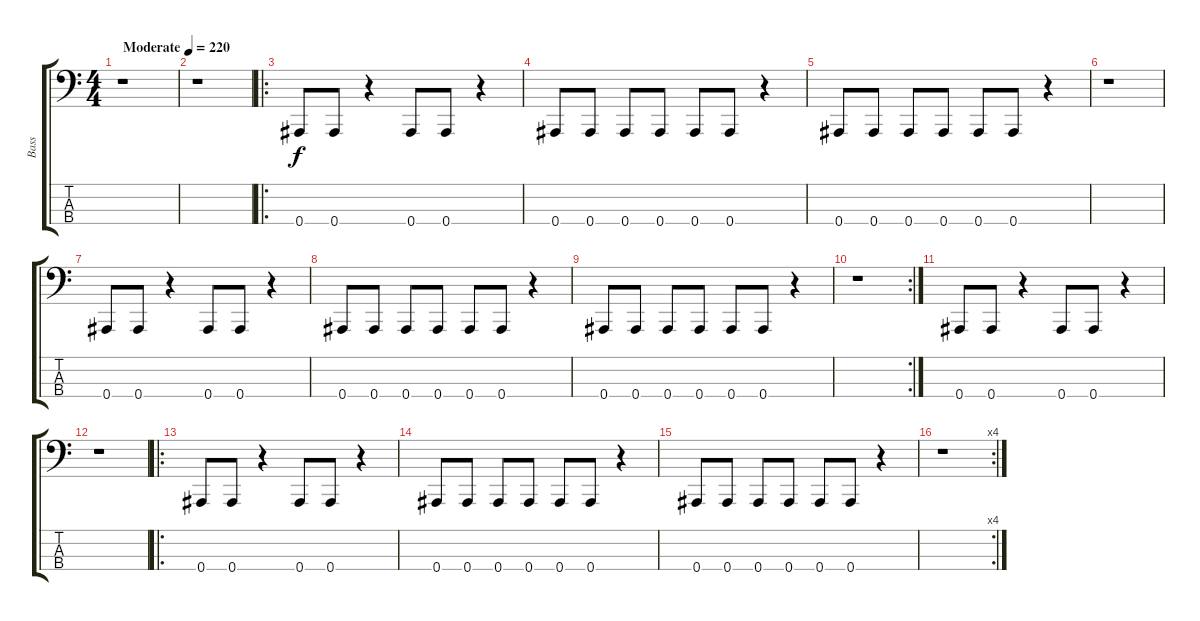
\track ("Bass" "Bass") {instrument electricbasspick}
\staff {score tabs}
\tuning (Eb2 Bb1 F1 Bb0) {hide}
\ts (4 4)
\tempo (220 "Moderate")
\clef f4
\ks c
r.1{dy f instrument electricbasspick} |
r.1 |
\ro
0.4.8 0.4.8 r.4 0.4.8 0.4.8 r.4 |
0.4.8 0.4.8 0.4.8 0.4.8 0.4.8 0.4.8 r.4 |
0.4.8 0.4.8 0.4.8 0.4.8 0.4.8 0.4.8 r.4 |
r.1 |
0.4.8 0.4.8 r.4 0.4.8 0.4.8 r.4 |
0.4.8 0.4.8 0.4.8 0.4.8 0.4.8 0.4.8 r.4 |
0.4.8 0.4.8 0.4.8 0.4.8 0.4.8 0.4.8 r.4 |
\rc 2
r.1 |
0.4.8 0.4.8 r.4 0.4.8 0.4.8 r.4 |
r.1 |
\ro
0.4.8 0.4.8 r.4 0.4.8 0.4.8 r.4 |
0.4.8 0.4.8 0.4.8 0.4.8 0.4.8 0.4.8 r.4 |
0.4.8 0.4.8 0.4.8 0.4.8 0.4.8 0.4.8 r.4 |
\rc 4
r.1
